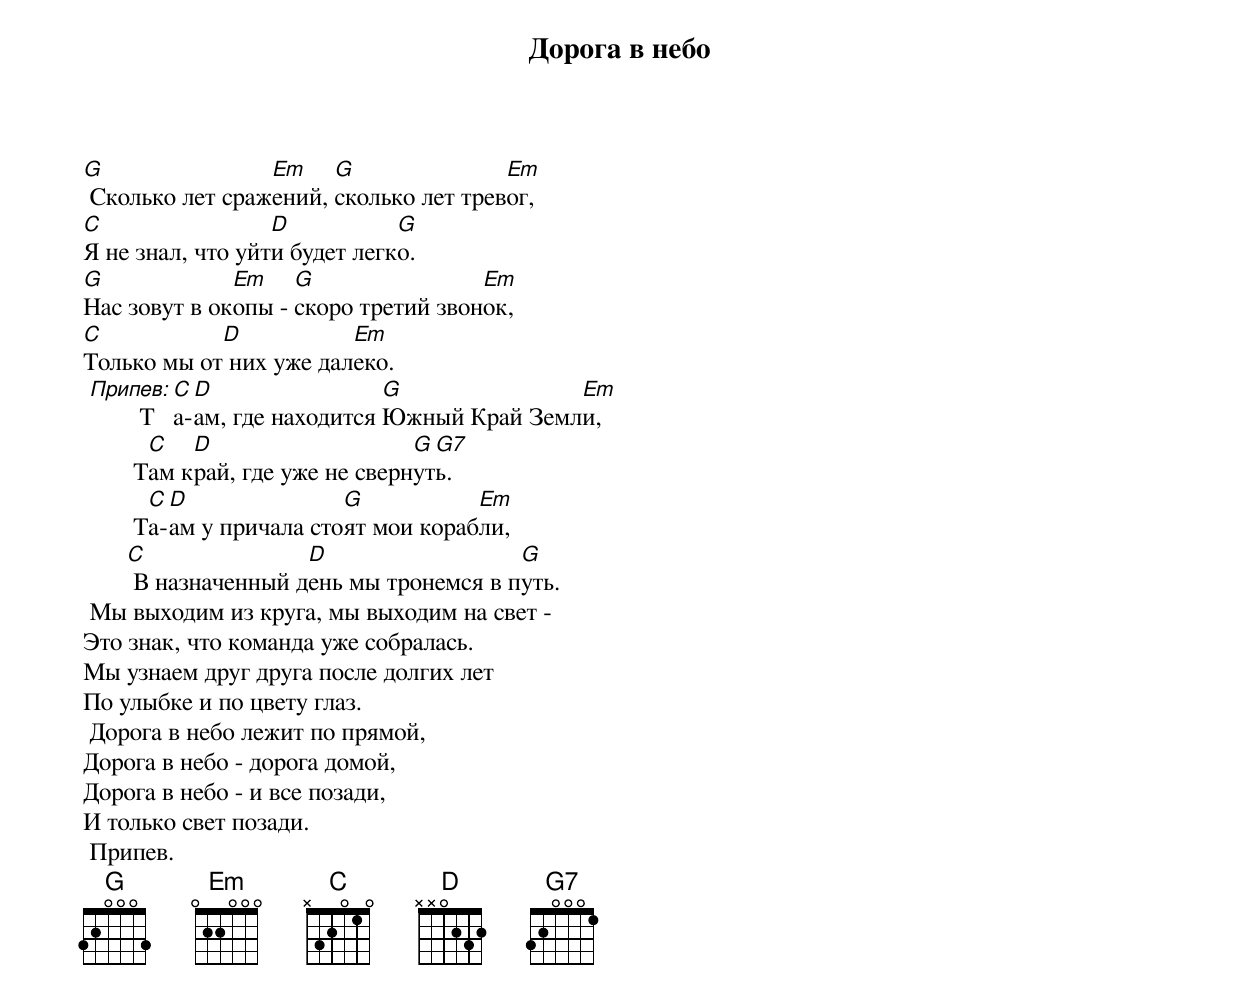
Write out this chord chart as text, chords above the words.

                Дорога в небо

G                Em    G               Em
 Сколько лет сражений, сколько лет тревог,
C                 D           G
Я не знал, что уйти будет легко.
G             Em    G                Em
Нас зовут в окопы - скоро третий звонок,
C           D           Em
Только мы от них уже далеко.
 Припев:  C D                 G              Em
         Та-ам, где находится Южный Край Земли,
         C   D                    G G7
        Там край, где уже не свернуть.
         C D               G           Em
        Та-ам у причала стоят мои корабли,
       C               D                  G
        В назначенный день мы тронемся в путь.
 Мы выходим из круга, мы выходим на свет -
Это знак, что команда уже собралась.
Мы узнаем друг друга после долгих лет
По улыбке и по цвету глаз.
 Дорога в небо лежит по прямой,
Дорога в небо - дорога домой,
Дорога в небо - и все позади,
И только свет позади.
 Припев.
